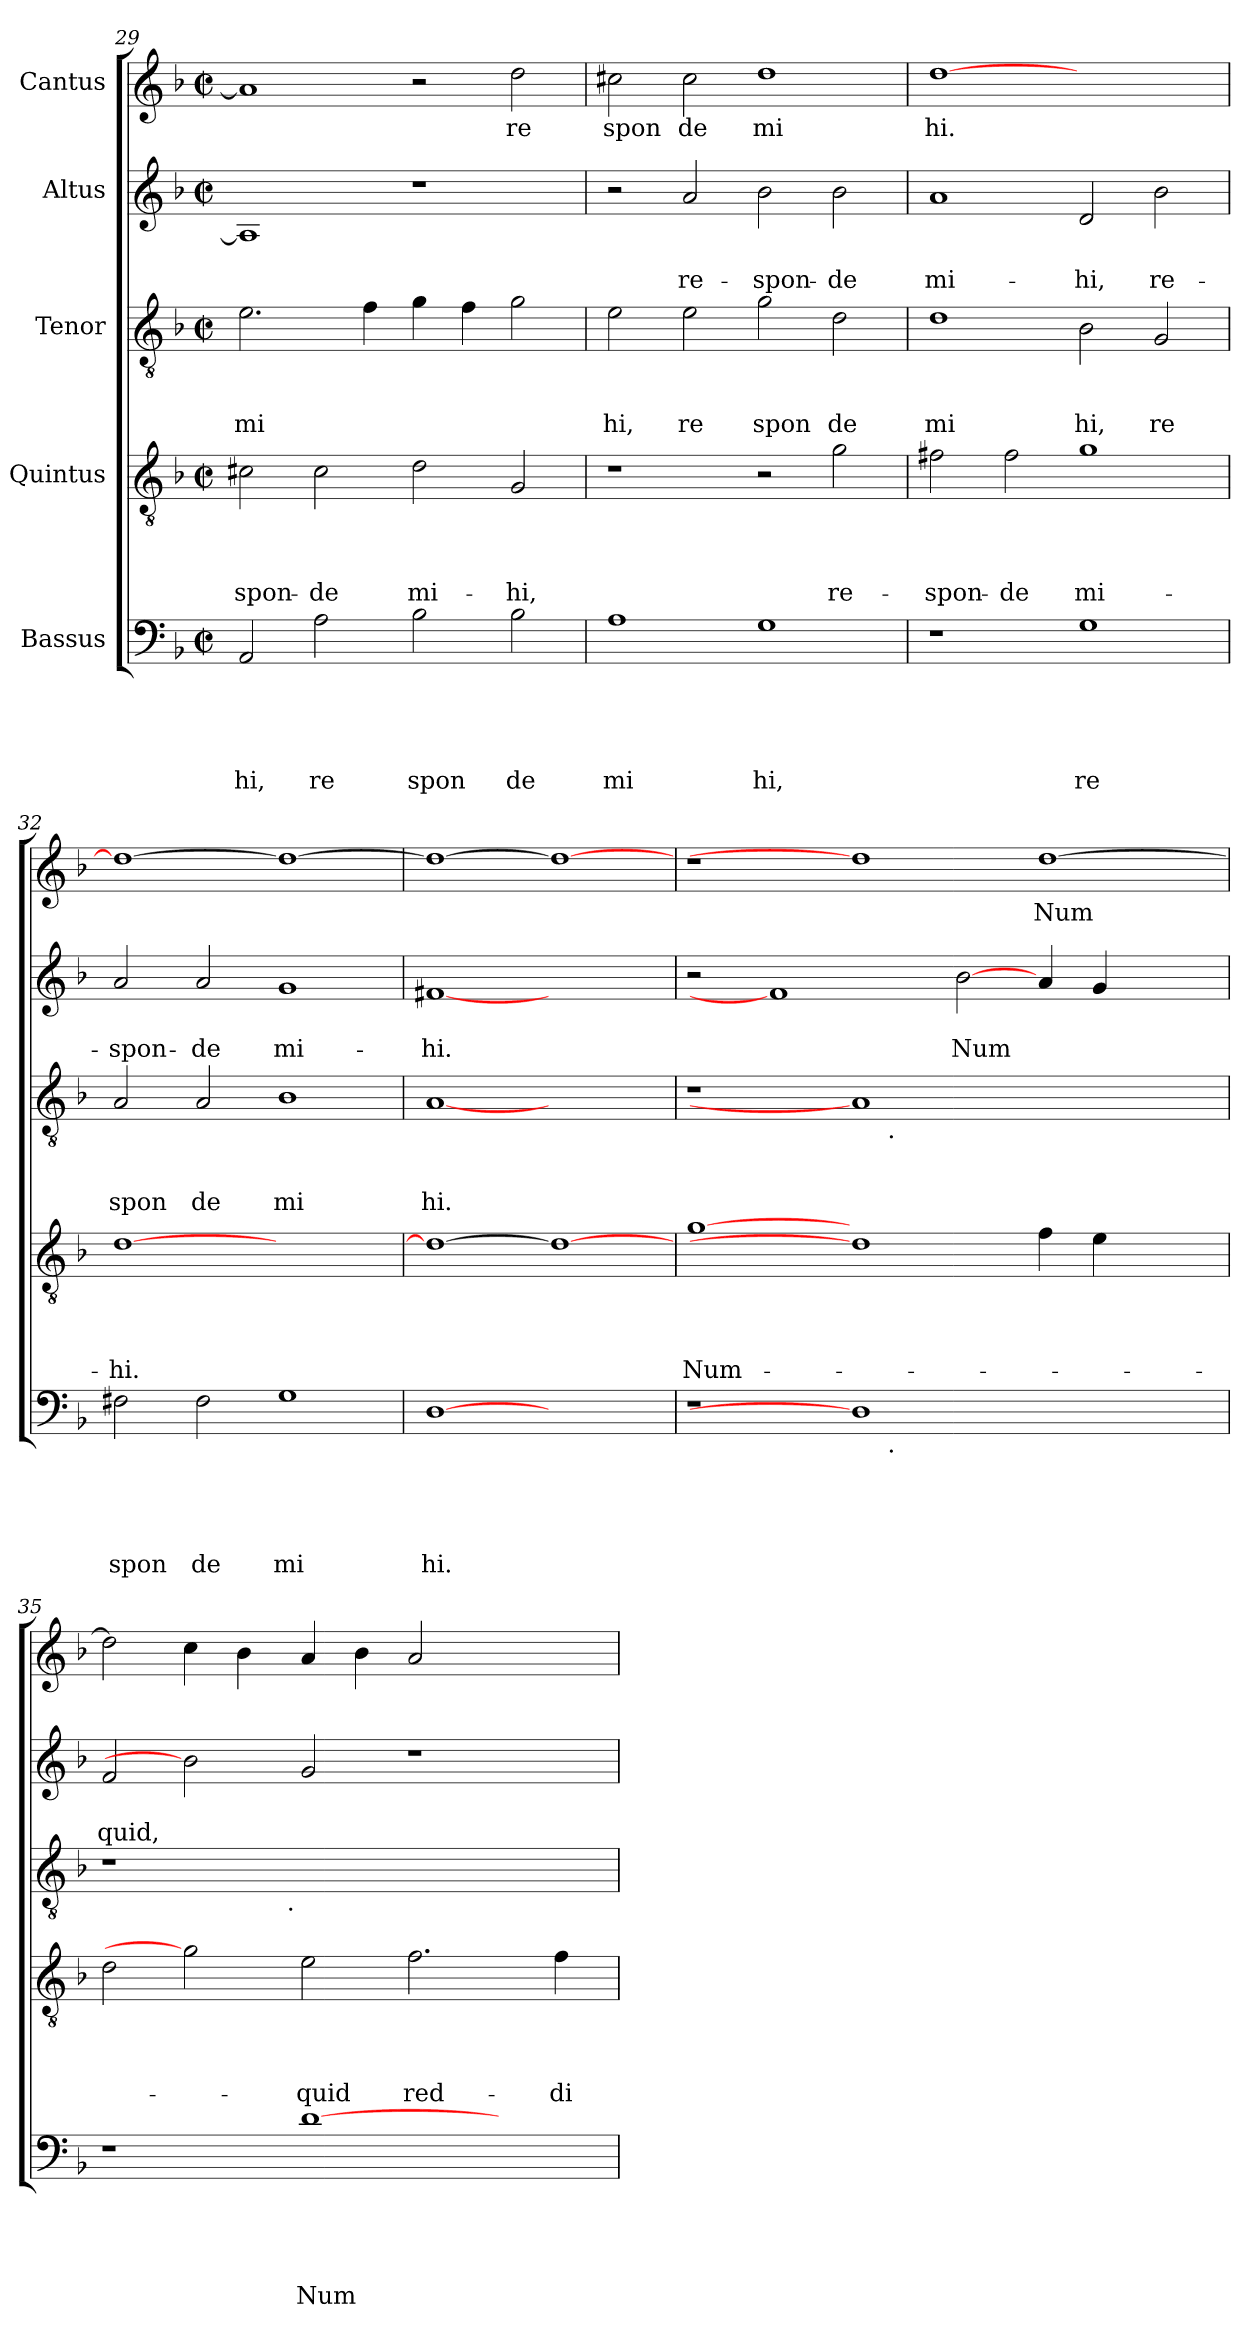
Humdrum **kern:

**kern	**text	**text	**text	**text	**text	**kern	**text	**text	**text	**text	**kern	**text	**text	**text	**kern	**text	**text	**kern	**text
*part5	*part5	*part5	*part5	*part5	*part5	*part4	*part4	*part4	*part4	*part4	*part3	*part3	*part3	*part3	*part2	*part2	*part2	*part1	*part1
*staff5	*staff5	*staff5	*staff5	*staff5	*staff5	*staff4	*staff4	*staff4	*staff4	*staff4	*staff3	*staff3	*staff3	*staff3	*staff2	*staff2	*staff2	*staff1	*staff1
*I"Bassus	*	*	*	*	*	*I"Quintus	*	*	*	*	*I"Tenor	*	*	*	*I"Altus	*	*	*I"Cantus	*
*clefF4	*	*	*	*	*	*clefGv2	*	*	*	*	*clefGv2	*	*	*	*clefG2	*	*	*clefG2	*
*k[b-]	*	*	*	*	*	*k[b-]	*	*	*	*	*k[b-]	*	*	*	*k[b-]	*	*	*k[b-]	*
*F:	*	*	*	*	*	*F:	*	*	*	*	*F:	*	*	*	*F:	*	*	*F:	*
*M2/2	*	*	*	*	*	*M2/2	*	*	*	*	*M2/2	*	*	*	*M2/2	*	*	*M2/2	*
*met(c|)	*	*	*	*	*	*met(c|)	*	*	*	*	*met(c|)	*	*	*	*met(c|)	*	*	*met(c|)	*
=29	=29	=29	=29	=29	=29	=29	=29	=29	=29	=29	=29	=29	=29	=29	=29	=29	=29	=29	=29
!	!	!	!	!	!LO:LY:b	!	!	!	!	!LO:LY:b	!	!	!	!LO:LY:b	!	!	!	!	!
2AA/	.	.	.	.	hi,	2c#X\	.	.	.	-spon-	2.e\	.	.	mi	1A]	.	.	1a]	.
!	!	!	!	!	!LO:LY:b	!	!	!	!	!LO:LY:b	!	!	!	!	!	!	!	!	!
2A\	.	.	.	.	re	2c#\	.	.	.	-de	.	.	.	.	.	.	.	.	.
.	.	.	.	.	.	.	.	.	.	.	4f\	.	.	.	.	.	.	.	.
!	!	!	!	!	!LO:LY:b	!	!	!	!	!LO:LY:b	!	!	!	!	!	!	!	!	!
2B-\	.	.	.	.	spon	2d\	.	.	.	mi-	4g\	.	.	.	1r	.	.	2r	.
.	.	.	.	.	.	.	.	.	.	.	4f\	.	.	.	.	.	.	.	.
!	!	!	!	!	!LO:LY:b	!	!	!	!	!LO:LY:b	!	!	!	!	!	!	!	!	!LO:LY:b
2B-\	.	.	.	.	de	2G/	.	.	.	-hi,	2g\	.	.	.	.	.	.	2dd\	re
=30	=30	=30	=30	=30	=30	=30	=30	=30	=30	=30	=30	=30	=30	=30	=30	=30	=30	=30	=30
!	!	!	!	!	!LO:LY:b	!	!	!	!	!	!	!	!	!LO:LY:b	!	!	!	!	!LO:LY:b
1A	.	.	.	.	mi	1r	.	.	.	.	2e\	.	.	hi,	2r	.	.	2cc#X\	spon
!	!	!	!	!	!	!	!	!	!	!	!	!	!	!LO:LY:b	!	!	!LO:LY:b	!	!LO:LY:b
.	.	.	.	.	.	.	.	.	.	.	2e\	.	.	re	2a/	.	re-	2cc#\	de
!	!	!	!	!	!LO:LY:b	!	!	!	!	!	!	!	!	!LO:LY:b	!	!	!LO:LY:b	!	!LO:LY:b
1G	.	.	.	.	hi,	2r	.	.	.	.	2g\	.	.	spon	2b-\	.	-spon-	1dd	mi
!	!	!	!	!	!	!	!	!	!	!LO:LY:b	!	!	!	!LO:LY:b	!	!	!LO:LY:b	!	!
.	.	.	.	.	.	2g\	.	.	.	re-	2d\	.	.	de	2b-\	.	-de	.	.
=31	=31	=31	=31	=31	=31	=31	=31	=31	=31	=31	=31	=31	=31	=31	=31	=31	=31	=31	=31
!	!	!	!	!	!	!	!	!	!	!LO:LY:b	!	!	!	!LO:LY:b	!	!	!LO:LY:b	!	!LO:LY:b
1r	.	.	.	.	.	2f#X\	.	.	.	-spon-	1d	.	.	mi	1a	.	mi-	[>1dd	hi.
!	!	!	!	!	!	!	!	!	!	!LO:LY:b	!	!	!	!	!	!	!	!	!
.	.	.	.	.	.	2f#\	.	.	.	-de	.	.	.	.	.	.	.	.	.
!	!	!	!	!	!LO:LY:b	!	!	!	!	!LO:LY:b	!	!	!	!LO:LY:b	!	!	!LO:LY:b	!	!
1G	.	.	.	.	re	1g	.	.	.	mi-	2B-\	.	.	hi,	2d/	.	-hi,	1ryy	.
!	!	!	!	!	!	!	!	!	!	!	!	!	!	!LO:LY:b	!	!	!LO:LY:b	!	!
.	.	.	.	.	.	.	.	.	.	.	2G/	.	.	re	2b-\	.	re-	.	.
=32	=32	=32	=32	=32	=32	=32	=32	=32	=32	=32	=32	=32	=32	=32	=32	=32	=32	=32	=32
!	!	!	!	!	!LO:LY:b	!	!	!	!	!LO:LY:b	!	!	!	!LO:LY:b	!	!	!LO:LY:b	!	!
2F#X\	.	.	.	.	spon	[>1d	.	.	.	-hi.	2A/	.	.	spon	2a/	.	-spon-	1dd_	.
!	!	!	!	!	!LO:LY:b	!	!	!	!	!	!	!	!	!LO:LY:b	!	!	!LO:LY:b	!	!
2F#\	.	.	.	.	de	.	.	.	.	.	2A/	.	.	de	2a/	.	-de	.	.
!	!	!	!	!	!LO:LY:b	!	!	!	!	!	!	!	!	!LO:LY:b	!	!	!LO:LY:b	!	!
1G	.	.	.	.	mi	1ryy	.	.	.	.	1B-	.	.	mi	1g	.	mi-	1dd_	.
=33	=33	=33	=33	=33	=33	=33	=33	=33	=33	=33	=33	=33	=33	=33	=33	=33	=33	=33	=33
!	!	!	!	!	!LO:LY:b	!	!	!	!	!	!	!	!	!LO:LY:b	!	!	!LO:LY:b	!	!
[1D	.	.	.	.	hi.	1d_	.	.	.	.	[1A	.	.	hi.	[1f#X	.	-hi.	1dd_	.
1ryy	.	.	.	.	.	1d_	.	.	.	.	1ryy	.	.	.	1ryy	.	.	1dd_	.
!!LO:PB:g=z
=34!	=34!	=34!	=34!	=34!	=34!	=34!	=34!	=34!	=34!	=34!	=34!	=34!	=34!	=34!	=34!	=34!	=34!	=34!	=34!
!	!	!	!	!	!	!	!	!	!	!LO:LY:b	!	!	!	!	!	!	!	!	!
*^	*	*	*	*	*	*	*	*	*	*	*^	*	*	*	*	*	*	*	*
1r	1ryy	.	.	.	.	.	[1g	.	.	.	Num-	1r	1ryy	.	.	.	2r	.	.	1r	.
.	.	.	.	.	.	.	.	.	.	.	.	.	.	.	.	.	1f#]	.	.	.	.
1D]	8ryy	.	.	.	.	.	1d]	.	.	.	.	1A]	8ryy	.	.	.	.	.	.	1dd]	.
!	!	!	!	!	!	!	!	!	!	!	!	!	!LO:TX:b:t=.	!	!	!	!	!	!	!	!
!	!LO:TX:b:t=.	!	!	!	!	!	!	!	!	!	!	!	!	!	!	!	!	!	!	!	!
.	1...ryy	.	.	.	.	.	.	.	.	.	.	.	1...ryy	.	.	.	.	.	.	.	.
!	!	!	!	!	!	!	!	!	!	!	!	!	!	!	!	!	!	!	!LO:LY:b	!	!
.	.	.	.	.	.	.	.	.	.	.	.	.	.	.	.	.	[2b-	.	Num	.	.
!	!	!	!	!	!	!	!	!	!	!	!	!	!	!	!	!	!	!	!	!	!LO:LY:b
1ryy	.	.	.	.	.	.	4f\	.	.	.	.	1ryy	.	.	.	.	4a/	.	.	[>1dd	Num
.	.	.	.	.	.	.	4e\	.	.	.	.	.	.	.	.	.	4g/	.	.	.	.
.	.	.	.	.	.	.	2ryy	.	.	.	.	.	.	.	.	.	2ryy	.	.	.	.
=35	=35	=35	=35	=35	=35	=35	=35	=35	=35	=35	=35	=35	=35	=35	=35	=35	=35	=35	=35	=35	=35
!	!	!	!	!	!	!	!	!	!	!	!	!	!	!	!	!	!	!	!LO:LY:b	!	!
*v	*v	*	*	*	*	*	*	*	*	*	*	*	*	*	*	*	*	*	*	*	*
1r	.	.	.	.	.	2d\	.	.	.	.	1r	2ryy	.	.	.	2f/	.	quid,	2dd\]	.
.	.	.	.	.	.	2g]	.	.	.	.	.	4...ryy	.	.	.	2b-]	.	.	4cc\	.
.	.	.	.	.	.	.	.	.	.	.	.	.	.	.	.	.	.	.	4b-\	.
!	!	!	!	!	!	!	!	!	!	!	!	!LO:TX:b:t=.	!	!	!	!	!	!	!	!
.	.	.	.	.	.	.	.	.	.	.	.	1ryy	.	.	.	.	.	.	.	.
!	!	!	!	!	!LO:LY:b	!	!	!	!	!LO:LY:b	!	!	!	!	!	!	!	!	!	!
[>1d	.	.	.	.	Num-	2e\	.	.	.	-quid	1.ryy	.	.	.	.	2g/	.	.	4a/	.
.	.	.	.	.	.	.	.	.	.	.	.	.	.	.	.	.	.	.	4b-\	.
!	!	!	!	!	!	!	!	!	!	!LO:LY:b	!	!	!	!	!	!	!	!	!	!
.	.	.	.	.	.	2.f\	.	.	.	red-	.	.	.	.	.	1r	.	.	2a/	.
.	.	.	.	.	.	.	.	.	.	.	.	2ryy	.	.	.	.	.	.	.	.
2ryy	.	.	.	.	.	.	.	.	.	.	.	.	.	.	.	.	.	.	2ryy	.
!	!	!	!	!	!	!	!	!	!	!LO:LY:b	!	!	!	!	!	!	!	!	!	!
.	.	.	.	.	.	4f\	.	.	.	-di-	.	.	.	.	.	.	.	.	.	.
.	.	.	.	.	.	.	.	.	.	.	.	32ryy	.	.	.	.	.	.	.	.
*	*	*	*	*	*	*	*	*	*	*	*v	*v	*	*	*	*	*	*	*	*
=	=	=	=	=	=	=	=	=	=	=	=	=	=	=	=	=	=	=	=
*-	*-	*-	*-	*-	*-	*-	*-	*-	*-	*-	*-	*-	*-	*-	*-	*-	*-	*-	*-
